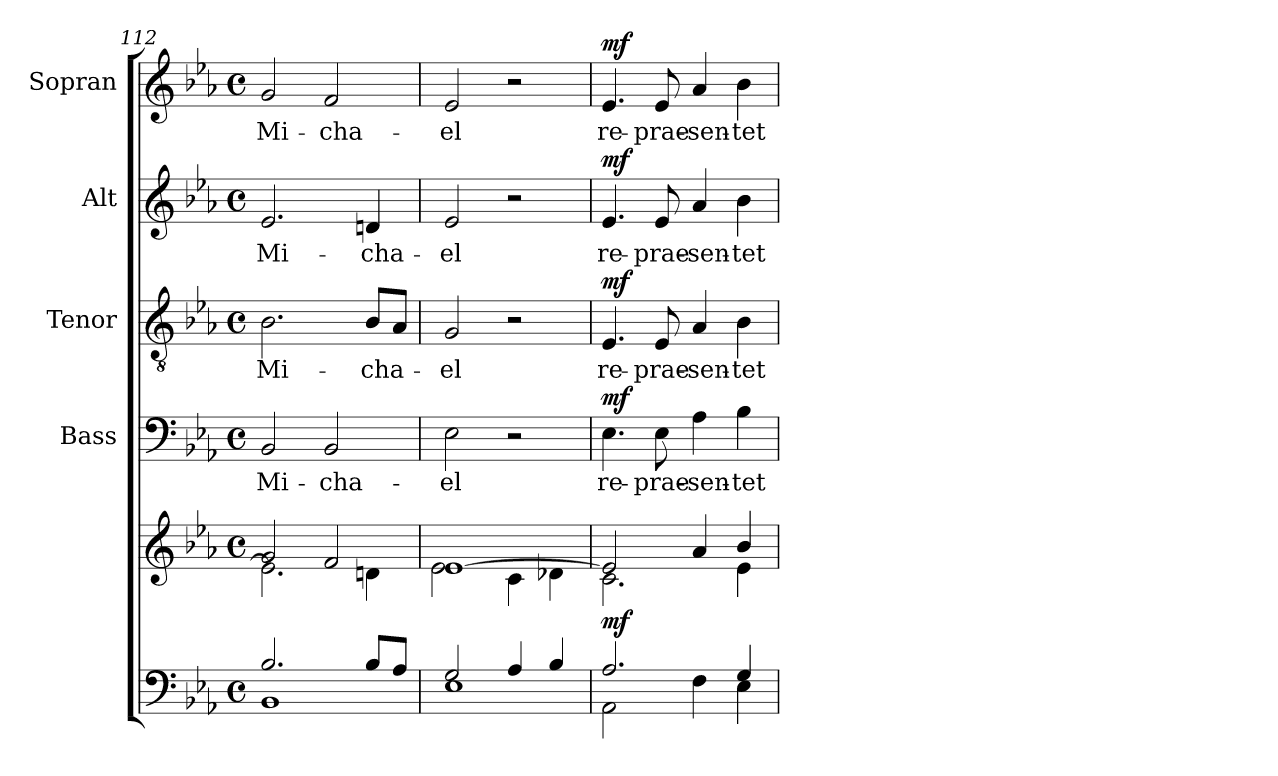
**kern	**kern	**dynam	**kern	**text	**dynam	**kern	**text	**dynam	**kern	**text	**dynam	**kern	**text	**dynam
*part5	*part5	*part5	*part4	*part4	*part4	*part3	*part3	*part3	*part2	*part2	*part2	*part1	*part1	*part1
*staff6	*staff5	*staff5/6	*staff4	*staff4	*staff4	*staff3	*staff3	*staff3	*staff2	*staff2	*staff2	*staff1	*staff1	*staff1
*	*	*	*I"Bass	*	*	*I"Tenor	*	*	*I"Alt	*	*	*I"Sopran	*	*
*	*	*	*I'B.	*	*	*I'T.	*	*	*I'A.	*	*	*I'S.	*	*
*clefF4	*clefG2	*	*clefF4	*	*	*clefGv2	*	*	*clefG2	*	*	*clefG2	*	*
*k[b-e-a-]	*k[b-e-a-]	*	*k[b-e-a-]	*	*	*k[b-e-a-]	*	*	*k[b-e-a-]	*	*	*k[b-e-a-]	*	*
*E-:	*E-:	*	*E-:	*	*	*E-:	*	*	*E-:	*	*	*E-:	*	*
*M4/4	*M4/4	*	*M4/4	*	*	*M4/4	*	*	*M4/4	*	*	*M4/4	*	*
*met(c)	*met(c)	*	*met(c)	*	*	*met(c)	*	*	*met(c)	*	*	*met(c)	*	*
=112	=112	=112	=112	=112	=112	=112	=112	=112	=112	=112	=112	=112	=112	=112
*^	*^	*	*	*	*	*	*	*	*	*	*	*	*	*
!	!	!	!	!	!	!LO:LY:b	!	!	!LO:LY:b	!	!	!LO:LY:b	!	!	!LO:LY:b	!
2.B-/	1BB-	2g/	2.e-\]	.	2BB-/	Mi-	.	2.B-\	Mi-	.	2.e-/	Mi-	.	2g/	Mi-	.
!	!	!	!	!	!	!LO:LY:b	!	!	!	!	!	!	!	!	!LO:LY:b	!
.	.	2f/	.	.	2BB-/	-cha-	.	.	.	.	.	.	.	2f/	-cha-	.
!	!	!	!	!	!	!	!	!	!LO:LY:b	!	!	!LO:LY:b	!	!	!	!
8B-/L	.	.	4dn\	.	.	.	.	8B-/L	-cha-	.	4dn/	-cha-	.	.	.	.
8A-/J	.	.	.	.	.	.	.	8A-/J	.	.	.	.	.	.	.	.
=113	=113	=113	=113	=113	=113	=113	=113	=113	=113	=113	=113	=113	=113	=113	=113	=113
!	!	!	!	!	!	!LO:LY:b	!	!	!LO:LY:b	!	!	!LO:LY:b	!	!	!LO:LY:b	!
2G/	1E-	[>1e-	2e-\	.	2E-\	-el	.	2G/	-el	.	2e-/	-el	.	2e-/	-el	.
4A-/	.	.	4c\	.	2r	.	.	2r	.	.	2r	.	.	2r	.	.
4B-/	.	.	4d-X\	.	.	.	.	.	.	.	.	.	.	.	.	.
=114	=114	=114	=114	=114	=114	=114	=114	=114	=114	=114	=114	=114	=114	=114	=114	=114
!	!	!	!	!LO:DY:b	!	!LO:LY:b	!LO:DY:a	!	!LO:LY:b	!LO:DY:a	!	!LO:LY:b	!LO:DY:a	!	!LO:LY:b	!LO:DY:a
2.A-/	2AA-\	2e-/]	2.c\	mf	4.E-\	re-	mf	4.E-/	re-	mf	4.e-/	re-	mf	4.e-/	re-	mf
!	!	!	!	!	!	!LO:LY:b	!	!	!LO:LY:b	!	!	!LO:LY:b	!	!	!LO:LY:b	!
.	.	.	.	.	8E-\	-prae-	.	8E-/	-prae-	.	8e-/	-prae-	.	8e-/	-prae-	.
!	!	!	!	!	!	!LO:LY:b	!	!	!LO:LY:b	!	!	!LO:LY:b	!	!	!LO:LY:b	!
.	4F\	4a-/	.	.	4A-\	-sen-	.	4A-/	-sen-	.	4a-/	-sen-	.	4a-/	-sen-	.
!	!	!	!	!	!	!LO:LY:b	!	!	!LO:LY:b	!	!	!LO:LY:b	!	!	!LO:LY:b	!
4G/	4E-\	4b-/	4e-\	.	4B-\	-tet	.	4B-\	-tet	.	4b-\	-tet	.	4b-\	-tet	.
*v	*v	*	*	*	*	*	*	*	*	*	*	*	*	*	*	*
*	*v	*v	*	*	*	*	*	*	*	*	*	*	*	*	*
=	=	=	=	=	=	=	=	=	=	=	=	=	=	=
*-	*-	*-	*-	*-	*-	*-	*-	*-	*-	*-	*-	*-	*-	*-
